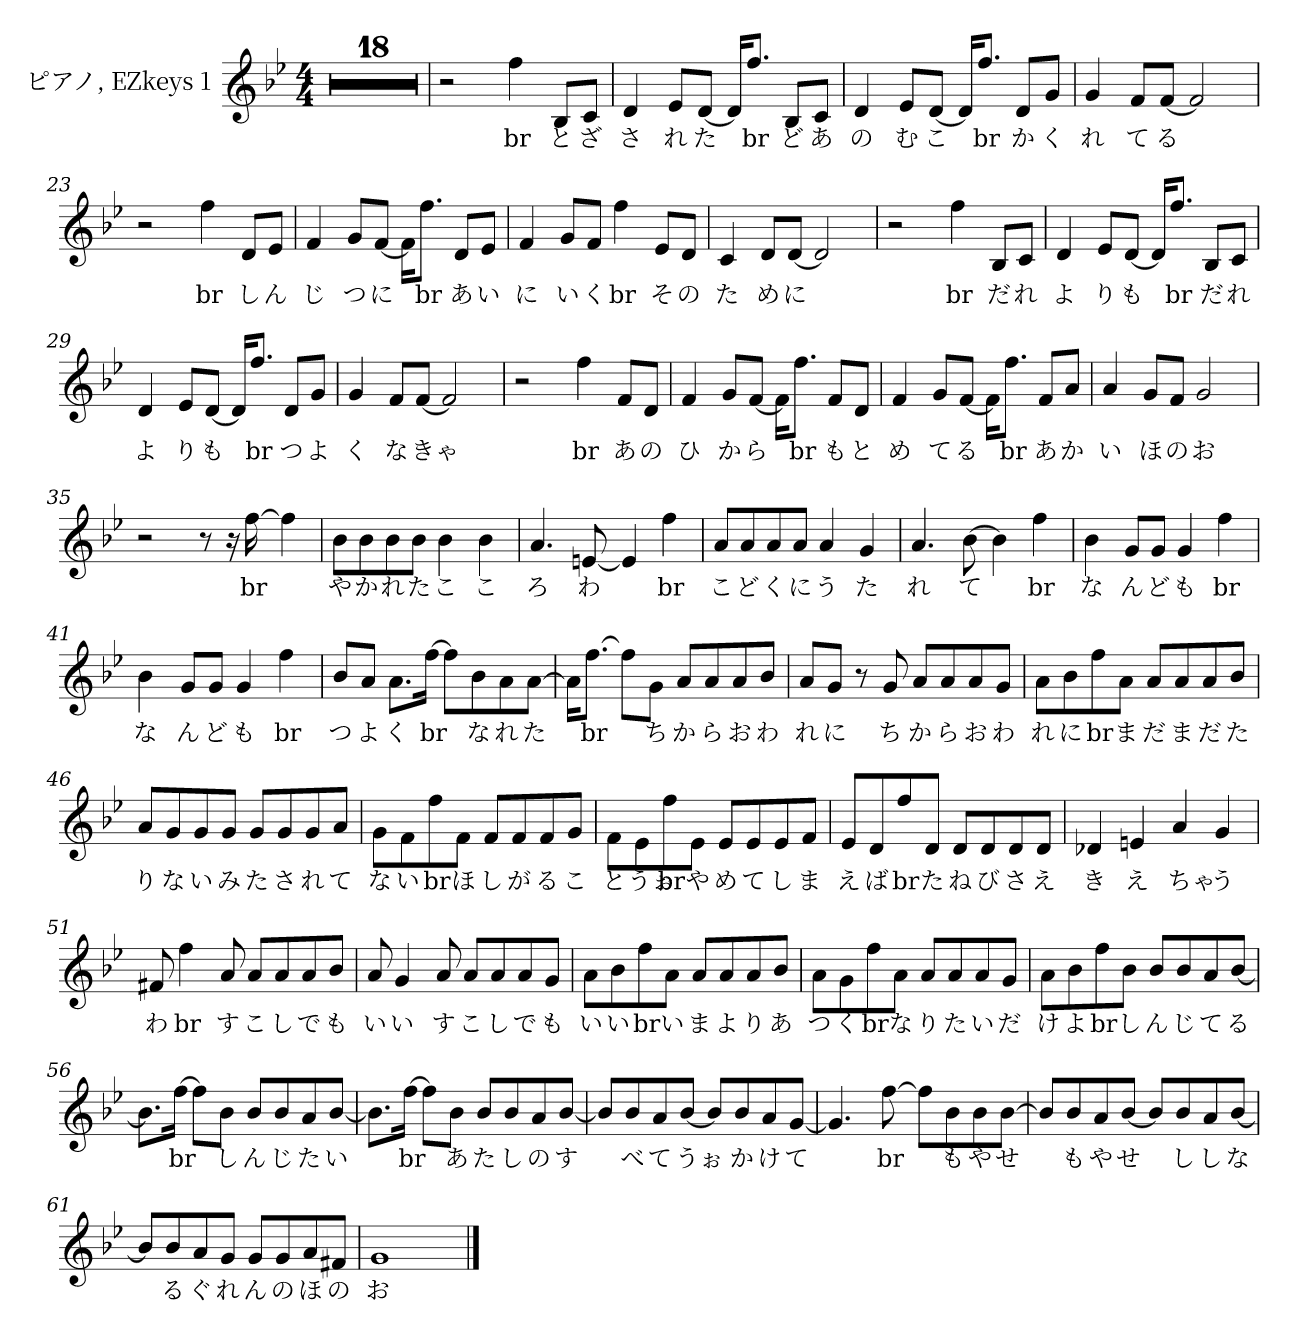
**kern	**text
*part1	*part1
*staff1	*staff1
*I"ピアノ, EZkeys 1	*
*clefG2	*
*k[b-e-]	*
*M4/4	*
*MM143	*
=1	=1
1r	.
=2	=2
1r	.
=3	=3
1r	.
=4	=4
1r	.
=5	=5
1r	.
=6	=6
1r	.
=7	=7
1r	.
=8	=8
1r	.
=9	=9
1r	.
=10	=10
1r	.
=11	=11
1r	.
=12	=12
1r	.
=13	=13
1r	.
=14	=14
1r	.
=15	=15
1r	.
=16	=16
1r	.
!!LO:LB:g=z
=17	=17
1r	.
=18	=18
1r	.
=19	=19
2r	.
!	!LO:LY:b
4ff\	br
!	!LO:LY:b
8B-/L	と
!	!LO:LY:b
8c/J	ざ
=20	=20
!	!LO:LY:b
4d/	さ
!	!LO:LY:b
8e-/L	れ
!	!LO:LY:b
[8d/J	た
16d/KL]	.
!	!LO:LY:b
8.ff/J	br
!	!LO:LY:b
8B-/L	ど
!	!LO:LY:b
8c/J	あ
=21	=21
!	!LO:LY:b
4d/	の
!	!LO:LY:b
8e-/L	む
!	!LO:LY:b
[8d/J	こ
16d/KL]	.
!	!LO:LY:b
8.ff/J	br
!	!LO:LY:b
8d/L	か
!	!LO:LY:b
8g/J	く
=22	=22
!	!LO:LY:b
4g/	れ
!	!LO:LY:b
8f/L	て
!	!LO:LY:b
[8f/J	る
2f/]	.
=23	=23
2r	.
!	!LO:LY:b
4ff\	br
!	!LO:LY:b
8d/L	し
!	!LO:LY:b
8e-/J	ん
!!LO:LB:g=z
=24	=24
!	!LO:LY:b
4f/	じ
!	!LO:LY:b
8g/L	つ
!	!LO:LY:b
[8f/J	に
16f\KL]	.
!	!LO:LY:b
8.ff\J	br
!	!LO:LY:b
8d/L	あ
!	!LO:LY:b
8e-/J	い
=25	=25
!	!LO:LY:b
4f/	に
!	!LO:LY:b
8g/L	い
!	!LO:LY:b
8f/J	く
!	!LO:LY:b
4ff\	br
!	!LO:LY:b
8e-/L	そ
!	!LO:LY:b
8d/J	の
=26	=26
!	!LO:LY:b
4c/	た
!	!LO:LY:b
8d/L	め
!	!LO:LY:b
[8d/J	に
2d/]	.
=27	=27
2r	.
!	!LO:LY:b
4ff\	br
!	!LO:LY:b
8B-/L	だ
!	!LO:LY:b
8c/J	れ
=28	=28
!	!LO:LY:b
4d/	よ
!	!LO:LY:b
8e-/L	り
!	!LO:LY:b
[8d/J	も
16d/KL]	.
!	!LO:LY:b
8.ff/J	br
!	!LO:LY:b
8B-/L	だ
!	!LO:LY:b
8c/J	れ
!!LO:LB:g=z
=29	=29
!	!LO:LY:b
4d/	よ
!	!LO:LY:b
8e-/L	り
!	!LO:LY:b
[8d/J	も
16d/KL]	.
!	!LO:LY:b
8.ff/J	br
!	!LO:LY:b
8d/L	つ
!	!LO:LY:b
8g/J	よ
=30	=30
!	!LO:LY:b
4g/	く
!	!LO:LY:b
8f/L	な
!	!LO:LY:b
[8f/J	きゃ
2f/]	.
=31	=31
2r	.
!	!LO:LY:b
4ff\	br
!	!LO:LY:b
8f/L	あ
!	!LO:LY:b
8d/J	の
=32	=32
!	!LO:LY:b
4f/	ひ
!	!LO:LY:b
8g/L	か
!	!LO:LY:b
[8f/J	ら
16f\KL]	.
!	!LO:LY:b
8.ff\J	br
!	!LO:LY:b
8f/L	も
!	!LO:LY:b
8d/J	と
=33	=33
!	!LO:LY:b
4f/	め
!	!LO:LY:b
8g/L	て
!	!LO:LY:b
[8f/J	る
16f\KL]	.
!	!LO:LY:b
8.ff\J	br
!	!LO:LY:b
8f/L	あ
!	!LO:LY:b
8a/J	か
=34	=34
!	!LO:LY:b
4a/	い
!	!LO:LY:b
8g/L	ほ
!	!LO:LY:b
8f/J	の
!	!LO:LY:b
2g/	お
!!LO:LB:g=z
=35	=35
2r	.
8r	.
16r	.
!	!LO:LY:b
[16ff\	br
4ff\]	.
=36	=36
!	!LO:LY:b
8b-\L	や
!	!LO:LY:b
8b-\	か
!	!LO:LY:b
8b-\	れ
!	!LO:LY:b
8b-\J	た
!	!LO:LY:b
4b-\	こ
!	!LO:LY:b
4b-\	こ
=37	=37
!	!LO:LY:b
4.a/	ろ
!	!LO:LY:b
[8en/	わ
4e/]	.
!	!LO:LY:b
4ff\	br
=38	=38
!	!LO:LY:b
8a/L	こ
!	!LO:LY:b
8a/	ど
!	!LO:LY:b
8a/	く
!	!LO:LY:b
8a/J	に
!	!LO:LY:b
4a/	う
!	!LO:LY:b
4g/	た
=39	=39
!	!LO:LY:b
4.a/	れ
!	!LO:LY:b
[8b-\	て
4b-\]	.
!	!LO:LY:b
4ff\	br
=40	=40
!	!LO:LY:b
4b-\	な
!	!LO:LY:b
8g/L	ん
!	!LO:LY:b
8g/J	ど
!	!LO:LY:b
4g/	も
!	!LO:LY:b
4ff\	br
!!LO:LB:g=z
=41	=41
!	!LO:LY:b
4b-\	な
!	!LO:LY:b
8g/L	ん
!	!LO:LY:b
8g/J	ど
!	!LO:LY:b
4g/	も
!	!LO:LY:b
4ff\	br
=42	=42
!	!LO:LY:b
8b-/L	つ
!	!LO:LY:b
8a/J	よ
!	!LO:LY:b
8.a\L	く
!	!LO:LY:b
[16ff\Jk	br
8ff\L]	.
!	!LO:LY:b
8b-\	な
!	!LO:LY:b
8a\	れ
!	!LO:LY:b
[8a\J	た
=43	=43
16a\KL]	.
!	!LO:LY:b
[8.ff\J	br
8ff\L]	.
!	!LO:LY:b
8g\J	ち
!	!LO:LY:b
8a/L	か
!	!LO:LY:b
8a/	ら
!	!LO:LY:b
8a/	お
!	!LO:LY:b
8b-/J	わ
=44	=44
!	!LO:LY:b
8a/L	れ
!	!LO:LY:b
8g/J	に
8r	.
!	!LO:LY:b
8g/	ち
!	!LO:LY:b
8a/L	か
!	!LO:LY:b
8a/	ら
!	!LO:LY:b
8a/	お
!	!LO:LY:b
8g/J	わ
!!LO:LB:g=z
=45	=45
!	!LO:LY:b
8a\L	れ
!	!LO:LY:b
8b-\	に
!	!LO:LY:b
8ff\	br
!	!LO:LY:b
8a\J	ま
!	!LO:LY:b
8a/L	だ
!	!LO:LY:b
8a/	ま
!	!LO:LY:b
8a/	だ
!	!LO:LY:b
8b-/J	た
=46	=46
!	!LO:LY:b
8a/L	り
!	!LO:LY:b
8g/	な
!	!LO:LY:b
8g/	い
!	!LO:LY:b
8g/J	み
!	!LO:LY:b
8g/L	た
!	!LO:LY:b
8g/	さ
!	!LO:LY:b
8g/	れ
!	!LO:LY:b
8a/J	て
=47	=47
!	!LO:LY:b
8g\L	な
!	!LO:LY:b
8f\	い
!	!LO:LY:b
8ff\	br
!	!LO:LY:b
8f\J	ほ
!	!LO:LY:b
8f/L	し
!	!LO:LY:b
8f/	が
!	!LO:LY:b
8f/	る
!	!LO:LY:b
8g/J	こ
=48	=48
!	!LO:LY:b
8f\L	と
!	!LO:LY:b
8e-\	うぉ
!	!LO:LY:b
8ff\	br
!	!LO:LY:b
8e-\J	や
!	!LO:LY:b
8e-/L	め
!	!LO:LY:b
8e-/	て
!	!LO:LY:b
8e-/	し
!	!LO:LY:b
8f/J	ま
!!LO:LB:g=z
=49	=49
!	!LO:LY:b
8e-/L	え
!	!LO:LY:b
8d/	ば
!	!LO:LY:b
8ff/	br
!	!LO:LY:b
8d/J	た
!	!LO:LY:b
8d/L	ね
!	!LO:LY:b
8d/	び
!	!LO:LY:b
8d/	さ
!	!LO:LY:b
8d/J	え
=50	=50
!	!LO:LY:b
4d-X/	き
!	!LO:LY:b
4en/	え
!	!LO:LY:b
4a/	ちゃ
!	!LO:LY:b
4g/	う
=51	=51
!	!LO:LY:b
8f#X/	わ
!	!LO:LY:b
4ff\	br
!	!LO:LY:b
8a/	す
!	!LO:LY:b
8a/L	こ
!	!LO:LY:b
8a/	し
!	!LO:LY:b
8a/	で
!	!LO:LY:b
8b-/J	も
=52	=52
!	!LO:LY:b
8a/	い
!	!LO:LY:b
4g/	い
!	!LO:LY:b
8a/	す
!	!LO:LY:b
8a/L	こ
!	!LO:LY:b
8a/	し
!	!LO:LY:b
8a/	で
!	!LO:LY:b
8g/J	も
!!LO:LB:g=z
=53	=53
!	!LO:LY:b
8a\L	い
!	!LO:LY:b
8b-\	い
!	!LO:LY:b
8ff\	br
!	!LO:LY:b
8a\J	い
!	!LO:LY:b
8a/L	ま
!	!LO:LY:b
8a/	よ
!	!LO:LY:b
8a/	り
!	!LO:LY:b
8b-/J	あ
=54	=54
!	!LO:LY:b
8a\L	つ
!	!LO:LY:b
8g\	く
!	!LO:LY:b
8ff\	br
!	!LO:LY:b
8a\J	な
!	!LO:LY:b
8a/L	り
!	!LO:LY:b
8a/	た
!	!LO:LY:b
8a/	い
!	!LO:LY:b
8g/J	だ
=55	=55
!	!LO:LY:b
8a\L	け
!	!LO:LY:b
8b-\	よ
!	!LO:LY:b
8ff\	br
!	!LO:LY:b
8b-\J	し
!	!LO:LY:b
8b-/L	ん
!	!LO:LY:b
8b-/	じ
!	!LO:LY:b
8a/	て
!	!LO:LY:b
[8b-/J	る
=56	=56
8.b-\L]	.
!	!LO:LY:b
[16ff\Jk	br
8ff\L]	.
!	!LO:LY:b
8b-\J	し
!	!LO:LY:b
8b-/L	ん
!	!LO:LY:b
8b-/	じ
!	!LO:LY:b
8a/	た
!	!LO:LY:b
[8b-/J	い
!!LO:LB:g=z
=57	=57
8.b-\L]	.
!	!LO:LY:b
[16ff\Jk	br
8ff\L]	.
!	!LO:LY:b
8b-\J	あ
!	!LO:LY:b
8b-/L	た
!	!LO:LY:b
8b-/	し
!	!LO:LY:b
8a/	の
!	!LO:LY:b
[8b-/J	す
=58	=58
8b-/L]	.
!	!LO:LY:b
8b-/	べ
!	!LO:LY:b
8a/	て
!	!LO:LY:b
[8b-/J	うぉ
8b-/L]	.
!	!LO:LY:b
8b-/	か
!	!LO:LY:b
8a/	け
!	!LO:LY:b
[8g/J	て
=59	=59
4.g/]	.
!	!LO:LY:b
[8ff\	br
8ff\L]	.
!	!LO:LY:b
8b-\	も
!	!LO:LY:b
8b-\	や
!	!LO:LY:b
[8b-\J	せ
=60	=60
8b-/L]	.
!	!LO:LY:b
8b-/	も
!	!LO:LY:b
8a/	や
!	!LO:LY:b
[8b-/J	せ
8b-/L]	.
!	!LO:LY:b
8b-/	し
!	!LO:LY:b
8a/	し
!	!LO:LY:b
[8b-/J	な
!!LO:LB:g=z
=61	=61
8b-/L]	.
!	!LO:LY:b
8b-/	る
!	!LO:LY:b
8a/	ぐ
!	!LO:LY:b
8g/J	れ
!	!LO:LY:b
8g/L	ん
!	!LO:LY:b
8g/	の
!	!LO:LY:b
8a/	ほ
!	!LO:LY:b
8f#X/J	の
=62	=62
!	!LO:LY:b
1g	お
==	==
*-	*-
